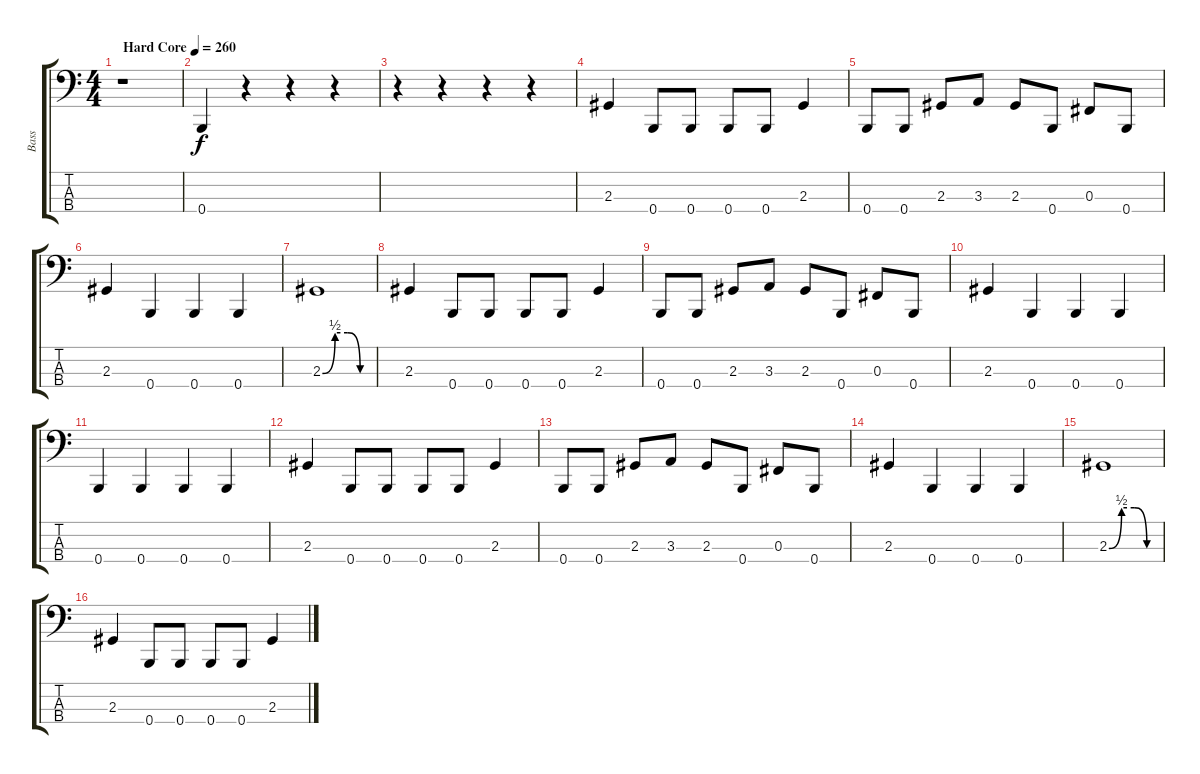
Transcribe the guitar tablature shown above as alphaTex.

\track ("Bass" "Bass") {instrument electricbasspick}
\staff {score tabs}
\tuning (E2 B1 Gb1 B0) {hide}
\ts (4 4)
\tempo (260 "Hard Core")
\clef f4
\ks c
r.1{dy f instrument electricbasspick} |
0.4.4 r.4 r.4 r.4 |
r.4 r.4 r.4 r.4 |
2.3.4 0.4.8 0.4.8 0.4.8 0.4.8 2.3.4 |
0.4.8 0.4.8 2.3.8 3.3.8 2.3.8 0.4.8 0.3.8 0.4.8 |
2.3.4 0.4.4 0.4.4 0.4.4 |
2.3{be (custom 0 0 15 2 30 2 45 0 60 0)}.1 |
2.3.4 0.4.8 0.4.8 0.4.8 0.4.8 2.3.4 |
0.4.8 0.4.8 2.3.8 3.3.8 2.3.8 0.4.8 0.3.8 0.4.8 |
2.3.4 0.4.4 0.4.4 0.4.4 |
0.4.4 0.4.4 0.4.4 0.4.4 |
2.3.4 0.4.8 0.4.8 0.4.8 0.4.8 2.3.4 |
0.4.8 0.4.8 2.3.8 3.3.8 2.3.8 0.4.8 0.3.8 0.4.8 |
2.3.4 0.4.4 0.4.4 0.4.4 |
2.3{be (custom 0 0 15 2 30 2 45 0 60 0)}.1 |
2.3.4 0.4.8 0.4.8 0.4.8 0.4.8 2.3.4
